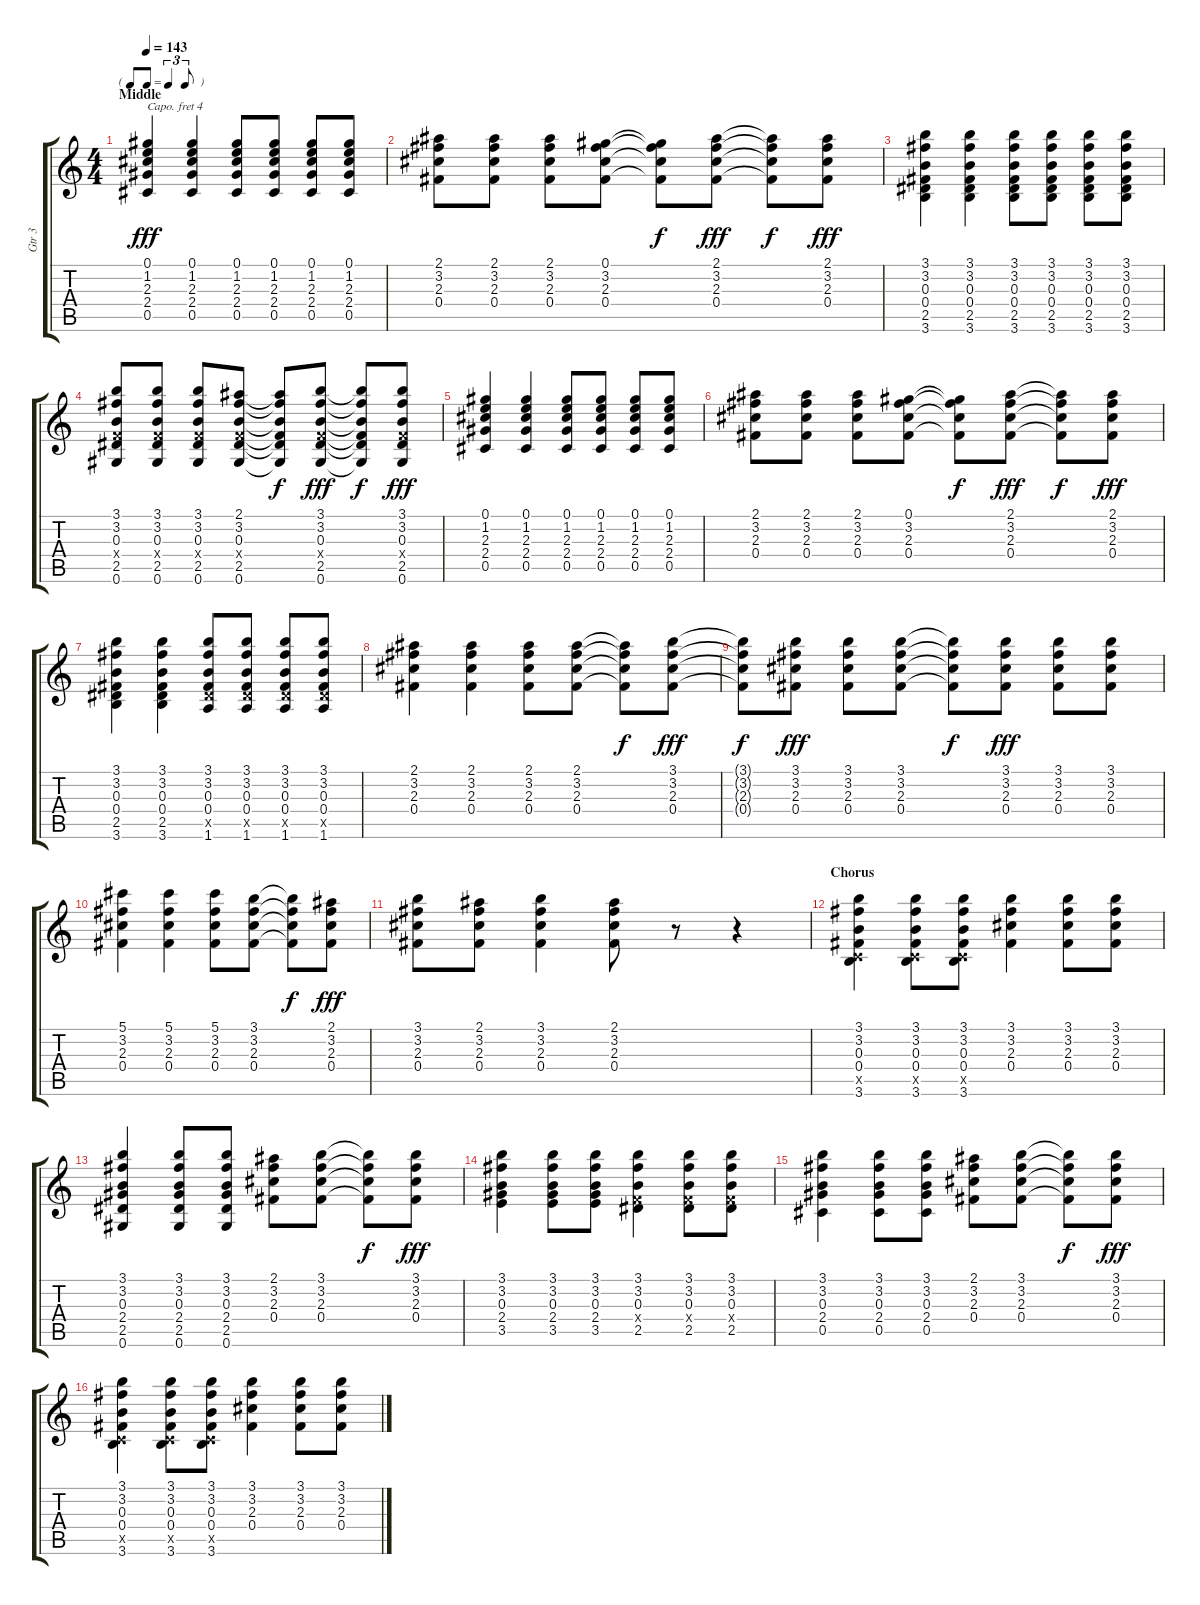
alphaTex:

\track ("Gtr 3" "Gtr 3") {instrument acousticguitarsteel}
\staff {score tabs}
\capo 4
\tuning (E4 B3 G3 D3 A2 E2) {hide}
\ts (4 4)
\tf triplet8th
\section ("" "Middle")
\tempo 143
\clef g2
\ks c
(0.1 1.2 2.3 2.4 0.5).4{dy fff volume 10} (0.1 1.2 2.3 2.4 0.5).4 (0.1 1.2 2.3 2.4 0.5).8 (0.1 1.2 2.3 2.4 0.5).8 (0.1 1.2 2.3 2.4 0.5).8 (0.1 1.2 2.3 2.4 0.5).8 |
(2.1 3.2 2.3 0.4).8 (2.1 3.2 2.3 0.4).8 (2.1 3.2 2.3 0.4).8 (0.1 3.2 2.3 0.4).8 (0.1{t} 3.2{t} 2.3{t} 0.4{t}).8{dy f} (2.1 3.2 2.3 0.4).8{dy fff} (2.1{t} 3.2{t} 2.3{t} 0.4{t}).8{dy f} (2.1 3.2 2.3 0.4).8{dy fff} |
(3.1 3.2 0.3 0.4 2.5 3.6).4 (3.1 3.2 0.3 0.4 2.5 3.6).4 (3.1 3.2 0.3 0.4 2.5 3.6).8 (3.1 3.2 0.3 0.4 2.5 3.6).8 (3.1 3.2 0.3 0.4 2.5 3.6).8 (3.1 3.2 0.3 0.4 2.5 3.6).8 |
(3.1 3.2 0.3 -1.4{x} 2.5 0.6).8 (3.1 3.2 0.3 -1.4{x} 2.5 0.6).8 (3.1 3.2 0.3 -1.4{x} 2.5 0.6).8 (2.1 3.2 0.3 -1.4{x} 2.5 0.6).8 (2.1{t} 3.2{t} 0.3{t} -1.4{t} 2.5{t} 0.6{t}).8{dy f} (3.1 3.2 0.3 -1.4{x} 2.5 0.6).8{dy fff} (3.1{t} 3.2{t} 0.3{t} -1.4{t} 2.5{t} 0.6{t}).8{dy f} (3.1 3.2 0.3 -1.4{x} 2.5 0.6).8{dy fff} |
(0.1 1.2 2.3 2.4 0.5).4 (0.1 1.2 2.3 2.4 0.5).4 (0.1 1.2 2.3 2.4 0.5).8 (0.1 1.2 2.3 2.4 0.5).8 (0.1 1.2 2.3 2.4 0.5).8 (0.1 1.2 2.3 2.4 0.5).8 |
(2.1 3.2 2.3 0.4).8 (2.1 3.2 2.3 0.4).8 (2.1 3.2 2.3 0.4).8 (0.1 3.2 2.3 0.4).8 (0.1{t} 3.2{t} 2.3{t} 0.4{t}).8{dy f} (2.1 3.2 2.3 0.4).8{dy fff} (2.1{t} 3.2{t} 2.3{t} 0.4{t}).8{dy f} (2.1 3.2 2.3 0.4).8{dy fff} |
(3.1 3.2 0.3 0.4 2.5 3.6).4 (3.1 3.2 0.3 0.4 2.5 3.6).4 (3.1 3.2 0.3 0.4 2.5{x} 1.6).8 (3.1 3.2 0.3 0.4 2.5{x} 1.6).8 (3.1 3.2 0.3 0.4 2.5{x} 1.6).8 (3.1 3.2 0.3 0.4 2.5{x} 1.6).8 |
(2.1 3.2 2.3 0.4).4 (2.1 3.2 2.3 0.4).4 (2.1 3.2 2.3 0.4).8 (2.1 3.2 2.3 0.4).8 (2.1{t} 3.2{t} 2.3{t} 0.4{t}).8{dy f} (3.1 3.2 2.3 0.4).8{dy fff} |
(3.1{t} 3.2{t} 2.3{t} 0.4{t}).8{dy f} (3.1 3.2 2.3 0.4).8{dy fff} (3.1 3.2 2.3 0.4).8 (3.1 3.2 2.3 0.4).8 (3.1{t} 3.2{t} 2.3{t} 0.4{t}).8{dy f} (3.1 3.2 2.3 0.4).8{dy fff} (3.1 3.2 2.3 0.4).8 (3.1 3.2 2.3 0.4).8 |
(5.1 3.2 2.3 0.4).4 (5.1 3.2 2.3 0.4).4 (5.1 3.2 2.3 0.4).8 (3.1 3.2 2.3 0.4).8 (3.1{t} 3.2{t} 2.3{t} 0.4{t}).8{dy f} (2.1 3.2 2.3 0.4).8{dy fff} |
(3.1 3.2 2.3 0.4).8 (2.1 3.2 2.3 0.4).8 (3.1 3.2 2.3 0.4).4 (2.1 3.2 2.3 0.4).8 r.8 r.4 |
\section ("" "Chorus")
(3.1 3.2 0.3 0.4 -1.5{x} 3.6).4 (3.1 3.2 0.3 0.4 -1.5{x} 3.6).8 (3.1 3.2 0.3 0.4 -1.5{x} 3.6).8 (3.1 3.2 2.3 0.4).4 (3.1 3.2 2.3 0.4).8 (3.1 3.2 2.3 0.4).8 |
(3.1 3.2 0.3 2.4 2.5 0.6).4 (3.1 3.2 0.3 2.4 2.5 0.6).8 (3.1 3.2 0.3 2.4 2.5 0.6).8 (2.1 3.2 2.3 0.4).8 (3.1 3.2 2.3 0.4).8 (3.1{t} 3.2{t} 2.3{t} 0.4{t}).8{dy f} (3.1 3.2 2.3 0.4).8{dy fff} |
(3.1 3.2 0.3 2.4 3.5).4 (3.1 3.2 0.3 2.4 3.5).8 (3.1 3.2 0.3 2.4 3.5).8 (3.1 3.2 0.3 -1.4{x} 2.5).4 (3.1 3.2 0.3 -1.4{x} 2.5).8 (3.1 3.2 0.3 -1.4{x} 2.5).8 |
(3.1 3.2 0.3 2.4 0.5).4 (3.1 3.2 0.3 2.4 0.5).8 (3.1 3.2 0.3 2.4 0.5).8 (2.1 3.2 2.3 0.4).8 (3.1 3.2 2.3 0.4).8 (3.1{t} 3.2{t} 2.3{t} 0.4{t}).8{dy f} (3.1 3.2 2.3 0.4).8{dy fff} |
(3.1 3.2 0.3 0.4 -1.5{x} 3.6).4 (3.1 3.2 0.3 0.4 -1.5{x} 3.6).8 (3.1 3.2 0.3 0.4 -1.5{x} 3.6).8 (3.1 3.2 2.3 0.4).4 (3.1 3.2 2.3 0.4).8 (3.1 3.2 2.3 0.4).8
